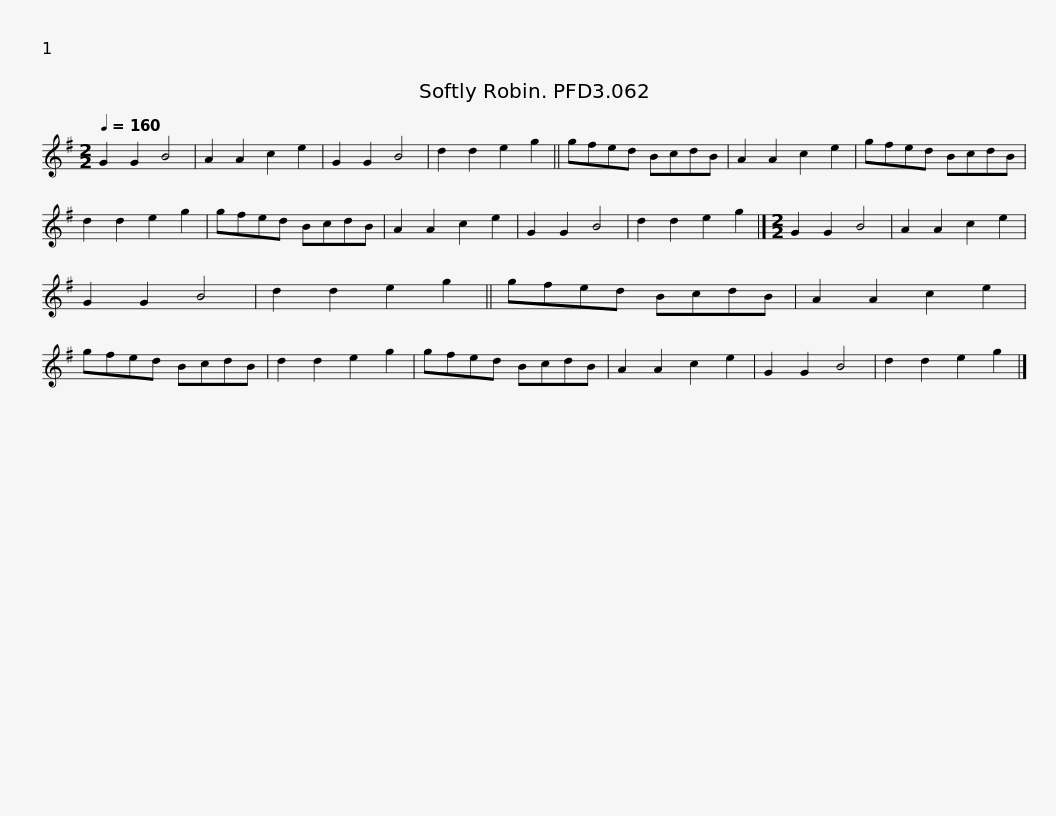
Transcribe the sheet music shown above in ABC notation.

X:1
L:1/8
Q:1/4=160
M:2/2
I:linebreak $
K:G
V:1 treble
V:1
 G2 G2 B4 | A2 A2 c2 e2 | G2 G2 B4 | d2 d2 e2 g2 || gfed BcdB | %5
 A2 A2 c2 e2 | gfed BcdB | d2 d2 e2 g2 |$ gfed BcdB | A2 A2 c2 e2 | %10
 G2 G2 B4 | d2 d2 e2 g2 |][M:2/2] G2 G2 B4 | A2 A2 c2 e2 | G2 G2 B4 | %15
 d2 d2 e2 g2 || gfed BcdB |$ A2 A2 c2 e2 | gfed BcdB | d2 d2 e2 g2 | %20
 gfed BcdB | A2 A2 c2 e2 | G2 G2 B4 | d2 d2 e2 g2 |] %24
